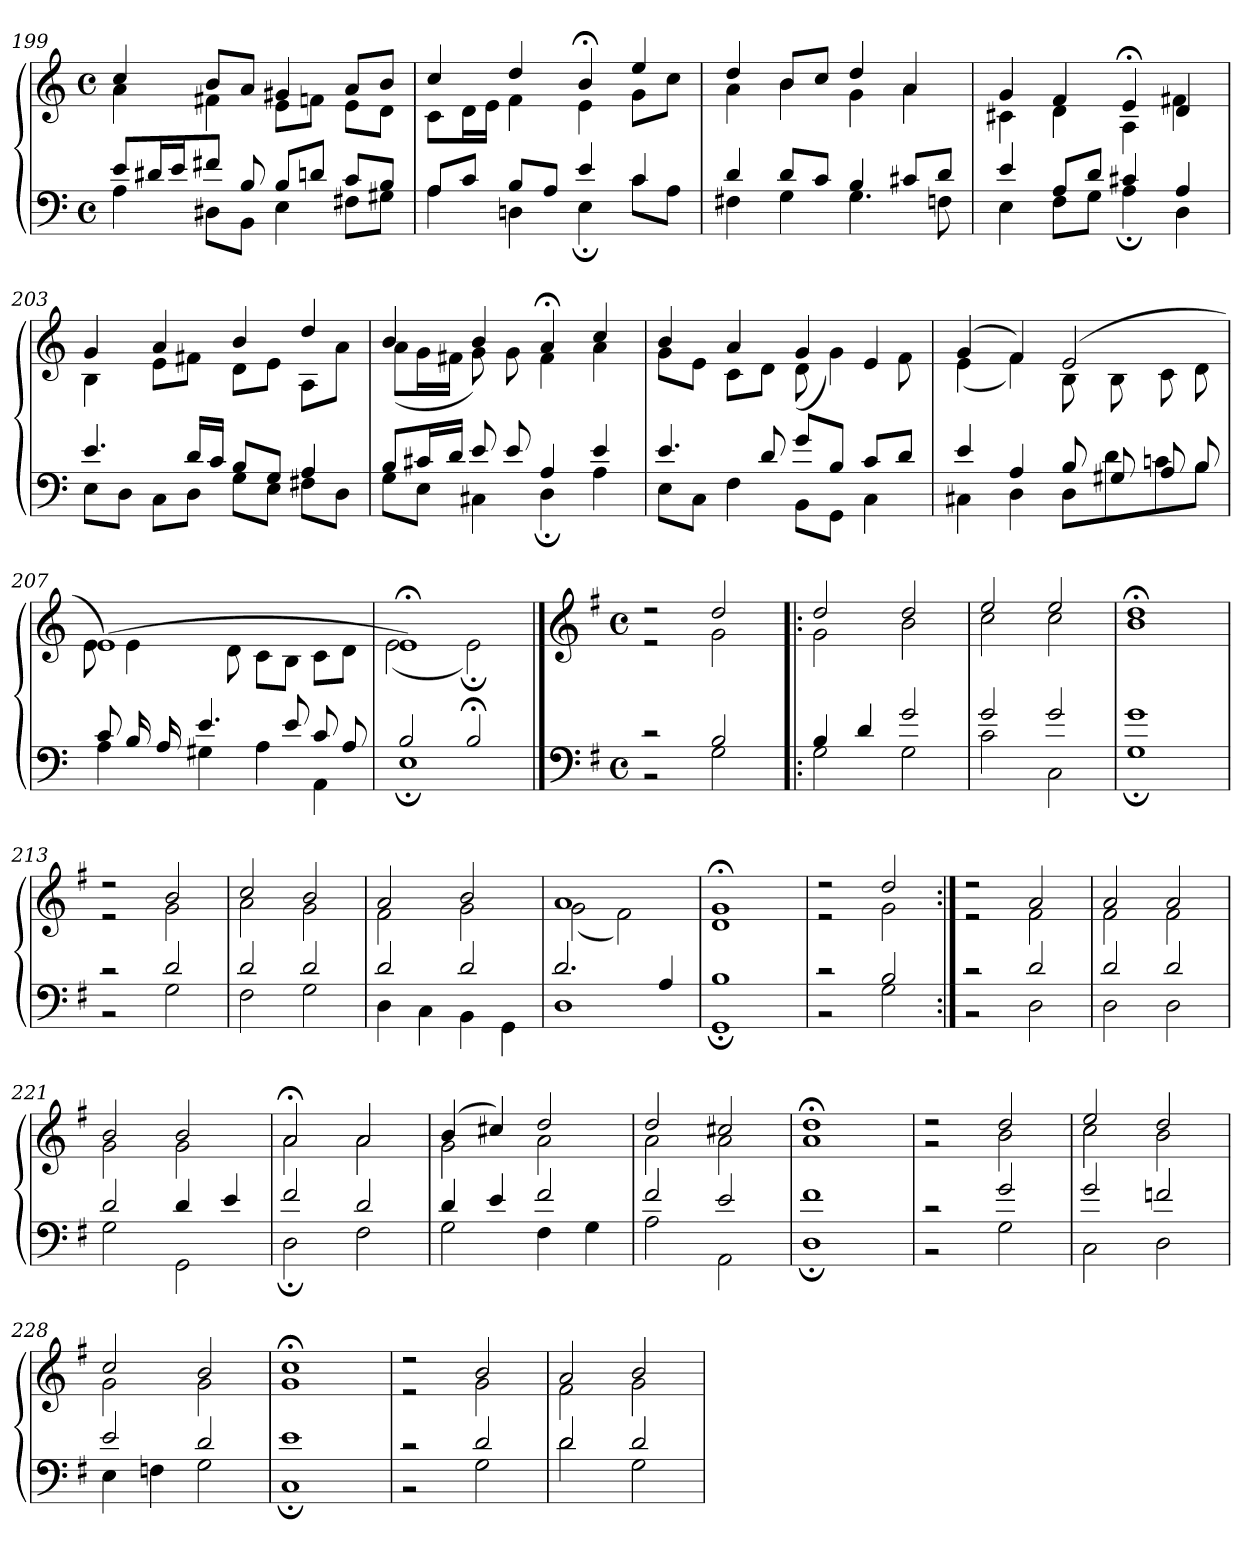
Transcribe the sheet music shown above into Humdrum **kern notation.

**kern	**kern
*part1	*part1
*staff2	*staff1
!!LO:PB:g=z
*clefF4	*clefG2
*k[]	*k[]
*M4/4	*M4/4
*met(c)	*met(c)
=199	=199
*^	*^
8e/L	4A\	4cc/	4a\
16d#X/L	.	.	.
16e/J	.	.	.
8f#X/J	8D#X\L	8b/L	4f#X\
8B/	8BB\J	8a/J	.
8B/L	4E\	4g#X/	8e\L
8dn/J	.	.	8fn\J
8c/L	8F#X\L	8a/L	8e\L
8B/J	8G#X\J	8b/J	8d\J
=200	=200	=200	=200
8A/L	4A\	4cc/	8c\L
8c/J	.	.	16d\L
.	.	.	16e\JJ
8B/L	4Dn\	4dd/	4f\
8A/J	.	.	.
4e/	4E;\	4b;</	4e\
4c/	8c\L	4ee/	8g\L
.	8A\J	.	8cc\J
=201	=201	=201	=201
4d/	4F#X\	4dd/	4a\
8d/L	4G\	8b/L	4b\
8c/J	.	8cc/J	.
4B/	4.G\	4dd/	4g\
8c#X/L	.	4a/	4a\
8d/J	8Fn\	.	.
!!LO:LB:g=z	!!
=202	=202	=202	=202
4e/	4E\	4g/	4c#X\
8A/L	8F\L	4f/	4d\
8d/J	8G\J	.	.
4c#X/	4A;\	4e;</	4A\
4A/	4D\	4d/	4f#X\
=203	=203	=203	=203
4.e/	8E\L	4g/	4B\
.	8D\J	.	.
.	8C\L	4a/	8e\L
16d/LL	8D\J	.	8f#X\J
16c/JJ	.	.	.
8B/L	8G\L	4b/	8d\L
8G/J	8E\J	.	8e\J
4A/	8F#X\L	4dd/	8A\L
.	8D\J	.	8a\J
=204	=204	=204	=204
8B/L	8G\L	4b/	(8a\L
16c#X/L	8E\J	.	16g\L
16d/JJ	.	.	16f#X\JJ
8e/	4C#X\	4b/	8g\)
8e/	.	.	8g\
4A/	4D;\	4a;</	4f#\
4e/	4A\	4cc/	4a\
!!LO:LB:g=z	!!
=205	=205	=205	=205
4.e/	8E\L	4b/	8g\L
.	8C\J	.	8e\J
.	4F\	4a/	8c\L
8d/	.	.	8d\J
8g/L	8BB\L	4g/	(8d\
8B/J	8GG\J	.	4g\)
8c/L	4C\	4e/	.
8d/J	.	.	8f\
=206	=206	=206	=206
4e/	4C#X\	(4g/	(4e\
4A/	4D\	4f/)	4f\)
8B/	8D\L	(2e/	8B\
8G#X/	8d\	.	8B\
8A/	8cn\	.	8c\
8B/	8B\J	.	8d\
=207	=207	=207	=207
8c/	4A\	(1e)	8e\
16B/	.	.	4e\
16A/	.	.	.
4.e/	4G#X\	.	.
.	.	.	8d\
.	4A\	.	8c\L
8e/	.	.	8B\J
8c/	4AA\	.	8c\L
8A/	.	.	8d\J
=208	=208	=208	=208
2B/	1E;	1e;<)	(2e\
2B;</	.	.	2e;\)
!!LO:LB:g=z	!!
==209	==209	==209	==209
*clefF4	*	*clefG2	*
*k[f#]	*	*k[f#]	*
*M4/4	*	*M4/4	*
*met(c)	*	*met(c)	*
*	*	*MM134	*
2r	2r	2r	2r
2B/	2G\	2dd/	2g\
=210!|:	=210!|:	=210!|:	=210!|:
4B/	2G\	2dd/	2g\
4d/	.	.	.
2g/	2G\	2dd/	2b\
=211	=211	=211	=211
2g/	2c\	2ee/	2cc\
2g/	2C\	2ee/	2cc\
=212	=212	=212	=212
1g	1G;	1dd;<	1b
=213	=213	=213	=213
2r	2r	2r	2r
2d/	2G\	2b/	2g\
=214	=214	=214	=214
2d/	2F#\	2cc/	2a\
2d/	2G\	2b/	2g\
=215	=215	=215	=215
2d/	4D\	2a/	2f#\
.	4C\	.	.
2d/	4BB\	2b/	2g\
.	4GG\	.	.
=216	=216	=216	=216
2.d/	1D	1a	(2g\
.	.	.	2f#\)
4A/	.	.	.
=217	=217	=217	=217
1B	1GG;	1g;<	1d
!!LO:LB:g=z	!!
=218	=218	=218	=218
2r	2r	2r	2r
2B/	2G\	2dd/	2g\
=219:|!	=219:|!	=219:|!	=219:|!
2r	2r	2r	2r
2d/	2D\	2a/	2f#\
=220	=220	=220	=220
2d/	2D\	2a/	2f#\
2d/	2D\	2a/	2f#\
=221	=221	=221	=221
2d/	2G\	2b/	2g\
4d/	2GG\	2b/	2g\
4e/	.	.	.
=222	=222	=222	=222
2f#/	2D;\	2a;</	2a\
2d/	2F#\	2a/	2a\
=223	=223	=223	=223
4d/	2G\	(4b/	2g\
4e/	.	4cc#X/)	.
2f#/	4F#\	2dd/	2a\
.	4G\	.	.
=224	=224	=224	=224
2f#/	2A\	2dd/	2a\
2e/	2AA\	2cc#X/	2a\
=225	=225	=225	=225
1f#	1D;	1dd;<	1a
!!LO:PB:g=z	!!
=226	=226	=226	=226
2r	2r	2r	2r
2g/	2G\	2dd/	2b\
=227	=227	=227	=227
2g/	2C\	2ee/	2cc\
2fn/	2D\	2dd/	2b\
=228	=228	=228	=228
2e/	4E\	2cc/	2g\
.	4Fn\	.	.
2d/	2G\	2b/	2g\
=229	=229	=229	=229
1e	1C;	1cc;<	1g
=230	=230	=230	=230
2r	2r	2r	2r
2d/	2G\	2b/	2g\
=231	=231	=231	=231
2d/	2d\	2a/	2f#\
2d/	2G\	2b/	2g\
*v	*v	*	*
*	*v	*v
=	=
*-	*-
